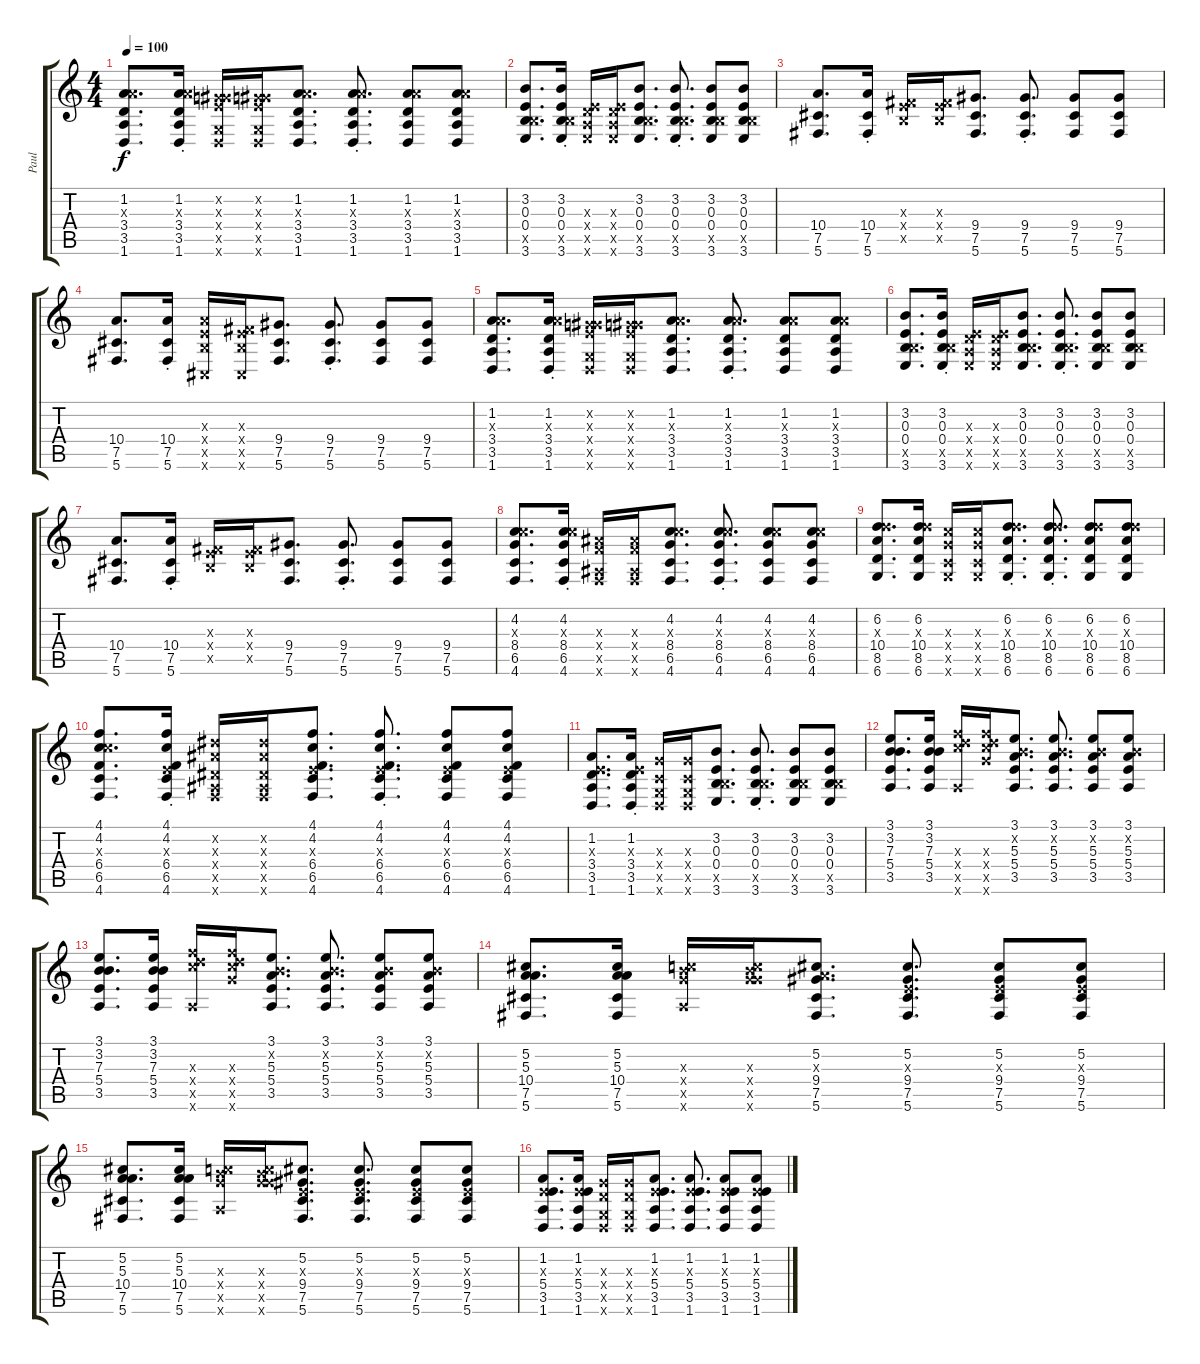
\track ("Paul" "Paul") {instrument distortionguitar}
\staff {score tabs}
\tuning (Db4 Ab3 E3 B2 Gb2 Db2) {hide}
\ts (4 4)
\tempo 100
\clef g2
\ks c
(1.2 5.3{x} 3.4 3.5 1.6).8{d dy f} (1.2 5.3{x} 3.4{st} 3.5{st} 1.6{st}).16 (0.2{x} 3.3{x} 5.4{x} 1.5{x} 1.6{x}).16 (0.2{x} 3.3{x} 5.4{x} 1.5{x} 1.6{x}).16 (1.2 5.3{x} 3.4 3.5 1.6).8{d} (1.2{st} 5.3{x} 3.4{st} 3.5{st} 1.6{st}).8{d} (1.2 5.3{x} 3.4 3.5 1.6).8 (1.2 5.3{x} 3.4 3.5 1.6).8 |
(3.2 0.3 0.4 5.5{x} 3.6).8{d} (3.2{st} 0.3{st} 0.4{st} 5.5{x} 3.6{st}).16 (0.3{x} 3.4{x} 3.5{x} 3.6{x}).16 (0.3{x} 3.4{x} 3.5{x} 3.6{x}).16 (3.2 0.3 0.4 5.5{x} 3.6).8{d} (3.2{st} 0.3{st} 0.4{st} 5.5{st x} 3.6{st}).8{d} (3.2 0.3 0.4 5.5{x} 3.6).8 (3.2 0.3 0.4 5.5{x} 3.6).8 |
(10.4 7.5 5.6).8{d} (10.4{st} 7.5{st} 5.6{st}).16 (0.3{x} 7.4{x} 5.5{x}).16 (0.3{x} 7.4{x} 5.5{x}).16 (9.4 7.5 5.6).8{d} (9.4{st} 7.5{st} 5.6{st}).8{d} (9.4 7.5 5.6).8 (9.4 7.5 5.6).8 |
(10.4 7.5 5.6).8{d} (10.4{st} 7.5{st} 5.6{st}).16 (0.3{x} 10.4{x} 5.5{x} 0.6{x}).16 (0.3{x} 7.4{x} 5.5{x} 0.6{x}).16 (9.4 7.5 5.6).8{d} (9.4{st} 7.5{st} 5.6{st}).8{d} (9.4 7.5 5.6).8 (9.4 7.5 5.6).8 |
(1.2 5.3{x} 3.4 3.5 1.6).8{d} (1.2 5.3{x} 3.4{st} 3.5{st} 1.6{st}).16 (0.2{x} 3.3{x} 5.4{x} 1.5{x} 1.6{x}).16 (0.2{x} 3.3{x} 5.4{x} 1.5{x} 1.6{x}).16 (1.2 5.3{x} 3.4 3.5 1.6).8{d} (1.2{st} 5.3{x} 3.4{st} 3.5{st} 1.6{st}).8{d} (1.2 5.3{x} 3.4 3.5 1.6).8 (1.2 5.3{x} 3.4 3.5 1.6).8 |
(3.2 0.3 0.4 5.5{x} 3.6).8{d} (3.2{st} 0.3{st} 0.4{st} 5.5{x} 3.6{st}).16 (0.3{x} 3.4{x} 3.5{x} 3.6{x}).16 (0.3{x} 3.4{x} 3.5{x} 3.6{x}).16 (3.2 0.3 0.4 5.5{x} 3.6).8{d} (3.2{st} 0.3{st} 0.4{st} 5.5{st x} 3.6{st}).8{d} (3.2 0.3 0.4 5.5{x} 3.6).8 (3.2 0.3 0.4 5.5{x} 3.6).8 |
(10.4 7.5 5.6).8{d} (10.4{st} 7.5{st} 5.6{st}).16 (0.3{x} 7.4{x} 5.5{x}).16 (0.3{x} 7.4{x} 5.5{x}).16 (9.4 7.5 5.6).8{d} (9.4{st} 7.5{st} 5.6{st}).8{d} (9.4 7.5 5.6).8 (9.4 7.5 5.6).8 |
(4.2 8.3{x} 8.4 6.5 4.6).8{d} (4.2 8.3{st x} 8.4{st} 6.5 4.6{st}).16 (6.3{x} 6.4{x} 4.5{x} 4.6{x}).16 (6.3{x} 6.4{x} 4.5{x} 4.6{x}).16 (4.2 8.3{x} 8.4 6.5 4.6).8{d} (4.2{st} 8.3{st x} 8.4{st} 6.5{st} 4.6{st}).8{d} (4.2 8.3{x} 8.4 6.5 4.6).8 (4.2 8.3{x} 8.4 6.5 4.6).8 |
(6.2 10.3{x} 10.4 8.5 6.6).8{d} (6.2 10.3{x} 10.4 8.5 6.6).16 (8.3{x} 8.4{x} 6.5{x} 6.6{x}).16 (8.3{x} 8.4{x} 6.5{x} 6.6{x}).16 (6.2 10.3{st x} 10.4{st} 8.5{st} 6.6{st}).8{d} (6.2{st} 10.3{st x} 10.4{st} 8.5{st} 6.6{st}).8{d} (6.2 10.3{x} 10.4 8.5 6.6).8 (6.2 10.3{x} 10.4 8.5 6.6).8 |
(4.1 4.2 8.3{x} 6.4 6.5 4.6).8{d} (4.1{st} 4.2{st} 0.3{x} 6.4{st} 6.5{st} 4.6{st}).16 (7.2{x} 6.3{x} 4.4{x} 4.5{x} 4.6{x}).16 (7.2{x} 6.3{x} 4.4{x} 4.5{x} 4.6{x}).16 (4.1 4.2 0.3{x} 6.4 6.5 4.6).8{d} (4.1{st} 4.2{st} 0.3{x} 6.4{st} 6.5{st} 4.6{st}).8{d} (4.1 4.2 0.3{x} 6.4 6.5 4.6).8 (4.1 4.2 0.3{x} 6.4 6.5 4.6).8 |
(1.2 0.3{x} 3.4 3.5 1.6).8{d} (1.2{st} 0.3{x} 3.4{st} 3.5{st} 1.6{st}).16 (3.3{x} 1.4{x} 1.5{x} 1.6{x}).16 (3.3{x} 1.4{x} 1.5{x} 1.6{x}).16 (3.2 0.3 0.4 5.5{x} 3.6).8{d} (3.2{st} 0.3{st} 0.4{st} 5.5{st x} 3.6{st}).8{d} (3.2 0.3 0.4 5.5{x} 3.6).8 (3.2 0.3 0.4 5.5{x} 3.6).8 |
(3.1 3.2 7.3 5.4 3.5).8{d} (3.1 3.2 7.3 5.4 3.5).16 (10.3{x} 18.4{x} 18.5{x} 8.6{x}).16 (10.3{x} 18.4{x} 18.5{x} 18.6{x}).16 (3.1 3.2{x} 5.3 5.4 3.5).8{d} (3.1 3.2{x} 5.3 5.4 3.5).8{d} (3.1 3.2{x} 5.3 5.4 3.5).8 (3.1 3.2{x} 5.3 5.4 3.5).8 |
(3.1 3.2 7.3 5.4 3.5).8{d} (3.1 3.2 7.3 5.4 3.5).16 (10.3{x} 18.4{x} 18.5{x} 8.6{x}).16 (10.3{x} 18.4{x} 18.5{x} 18.6{x}).16 (3.1 3.2{x} 5.3 5.4 3.5).8{d} (3.1 3.2{x} 5.3 5.4 3.5).8{d} (3.1 3.2{x} 5.3 5.4 3.5).8 (3.1 3.2{x} 5.3 5.4 3.5).8 |
(5.2 5.3 10.4 7.5 5.6).8{d} (5.2 5.3 10.4 7.5 5.6).16 (7.3{x} 8.4{x} 18.5{x} 8.6{x}).16 (7.3{x} 8.4{x} 18.5{x} 18.6{x}).16 (5.2 5.3{x} 9.4 7.5 5.6).8{d} (5.2 0.3{x} 9.4 7.5 5.6).8{d} (5.2 0.3{x} 9.4 7.5 5.6).8 (5.2 0.3{x} 9.4 7.5 5.6).8 |
(5.2 5.3 10.4 7.5 5.6).8{d} (5.2 5.3 10.4 7.5 5.6).16 (7.3{x} 8.4{x} 18.5{x} 8.6{x}).16 (7.3{x} 8.4{x} 18.5{x} 18.6{x}).16 (5.2 0.3{x} 9.4 7.5 5.6).8{d} (5.2 0.3{x} 9.4 7.5 5.6).8{d} (5.2 0.3{x} 9.4 7.5 5.6).8 (5.2 0.3{x} 9.4 7.5 5.6).8 |
(1.2 0.3{x} 5.4 3.5 1.6).8{d} (1.2 0.3{x} 5.4 3.5 1.6).16 (3.3{x} 3.4{x} 1.5{x} 1.6{x}).16 (3.3{x} 3.4{x} 1.5{x} 1.6{x}).16 (1.2 0.3{x} 5.4 3.5 1.6).8{d} (1.2 0.3{x} 5.4 3.5 1.6).8{d} (1.2 0.3{x} 5.4 3.5 1.6).8 (1.2 0.3{x} 5.4 3.5 1.6).8
